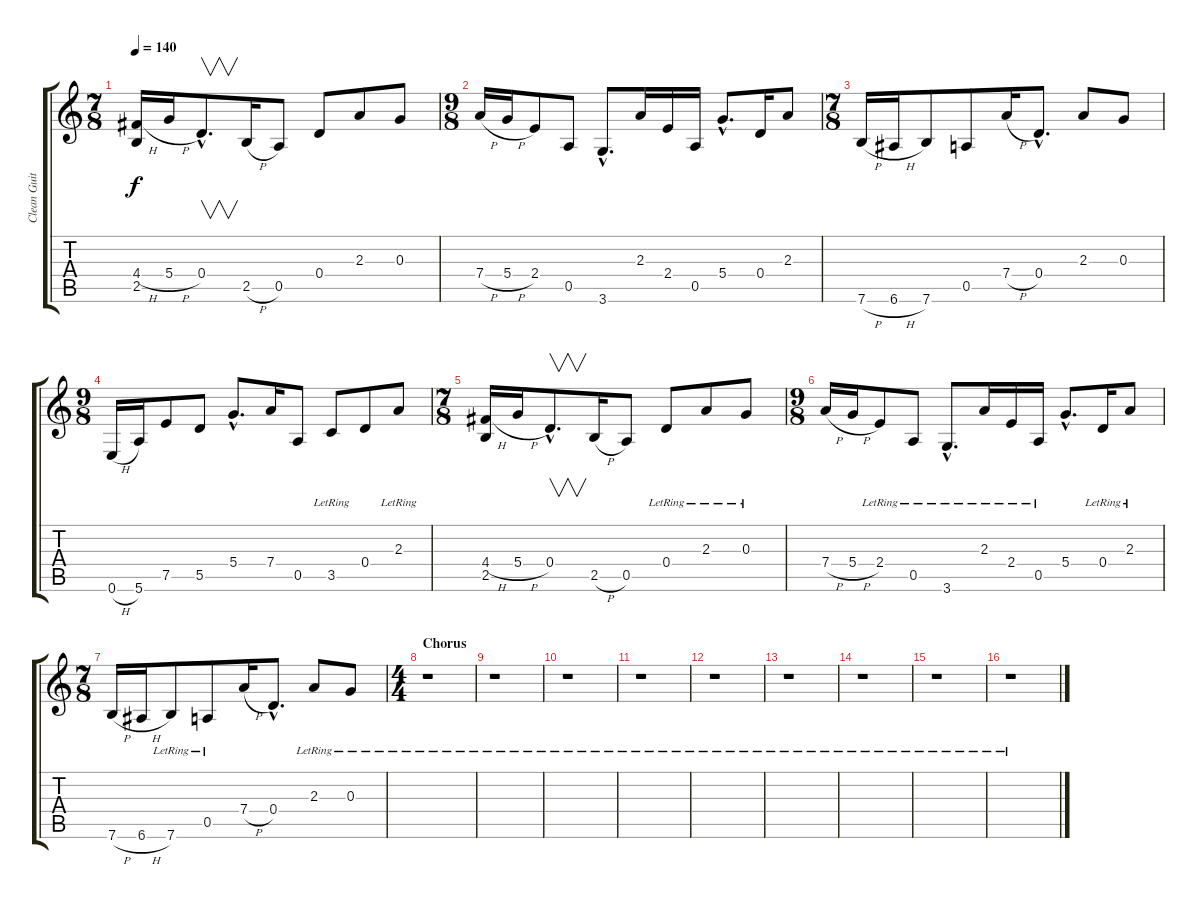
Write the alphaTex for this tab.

\track ("Clean Guitar 2" "Clean Guit") {instrument electricguitarjazz}
\staff {score tabs}
\tuning (E4 B3 G3 D3 A2 E2) {hide}
\ts (7 8)
\tempo 140
\clef g2
\ks c
(4.4{h} 2.5).16{dy f} 5.4{h}.16 0.4{hac}.8{v d} 2.5{h}.16 0.5.8 0.4.8 2.3.8 0.3.8 |
\ts (9 8)
7.4{h}.16 5.4{h}.16 2.4.8 0.5.8 3.6{hac}.8{d} 2.3.16 2.4.16 0.5.16 5.4{hac}.8{d} 0.4.16 2.3.8 |
\ts (7 8)
7.6{h}.16 6.6{h}.16 7.6.8 0.5.8 7.4{h}.16 0.4{hac}.8{d} 2.3.8 0.3.8 |
\ts (9 8)
0.6{h}.16 5.6.16 7.5.8 5.5.8 5.4{hac}.8{d} 7.4.16 0.5.8 3.5{lr}.8 0.4.8 2.3{lr}.8 |
\ts (7 8)
(4.4{h} 2.5).16 5.4{h}.16 0.4{hac}.8{v d} 2.5{h}.16 0.5.8 0.4{lr}.8 2.3{lr}.8 0.3{lr}.8 |
\ts (9 8)
7.4{h}.16 5.4{h}.16 2.4{lr}.8 0.5{lr}.8 3.6{hac lr}.8{d} 2.3{lr}.16 2.4{lr}.16 0.5{lr}.16 5.4{hac}.8{d} 0.4{lr}.16 2.3{lr}.8 |
\ts (7 8)
7.6{h}.16 6.6{h}.16 7.6{lr}.8 0.5{lr}.8 7.4{h}.16 0.4{hac}.8{d} 2.3{lr}.8 0.3{lr}.8 |
\ts (4 4)
\section ("" "Chorus")
r.1 |
r.1 |
r.1 |
r.1 |
r.1 |
r.1 |
r.1 |
r.1 |
r.1
